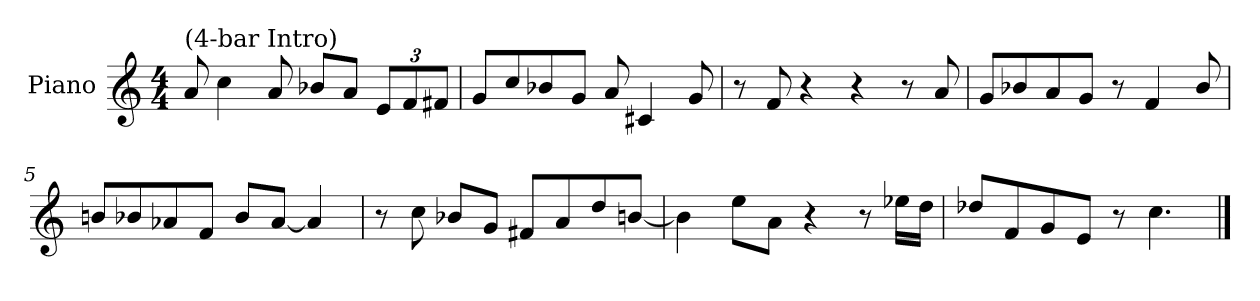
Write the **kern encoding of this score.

**kern
*part1
*staff1
*I"Piano
*I'Pno.
*clefG2
*k[]
*M4/4
*MM208
=1
!LO:TX:t=(4-bar Intro)
8a/
4cc\
8a/
8b-X/L
8a/J
*Xbrackettup
12e/L
12f/
12f#X/J
=2
8g/L
8cc/
8b-X/
8g/J
8a/
4c#X/
8g/
=3
8r
8f/
4r
4r
8r
8a/
=4
8g/L
8b-X/
8a/
8g/J
8r
4f/
8b-/
!!LO:LB:g=z
=5
8bni/L
8b-X/
8a-X/
8f/J
8b-/L
[8a-/J
4a-/]
=6
8r
8cc\
8b-X/L
8g/J
8f#X/L
8a/
8dd/
[8bn/J
=7
4b\]
8ee\L
8a\J
4r
8r
16ee-X\LL
16dd\JJ
=8
8dd-X/L
8f/
8g/
8e/J
8r
4.cc\
==
*-
